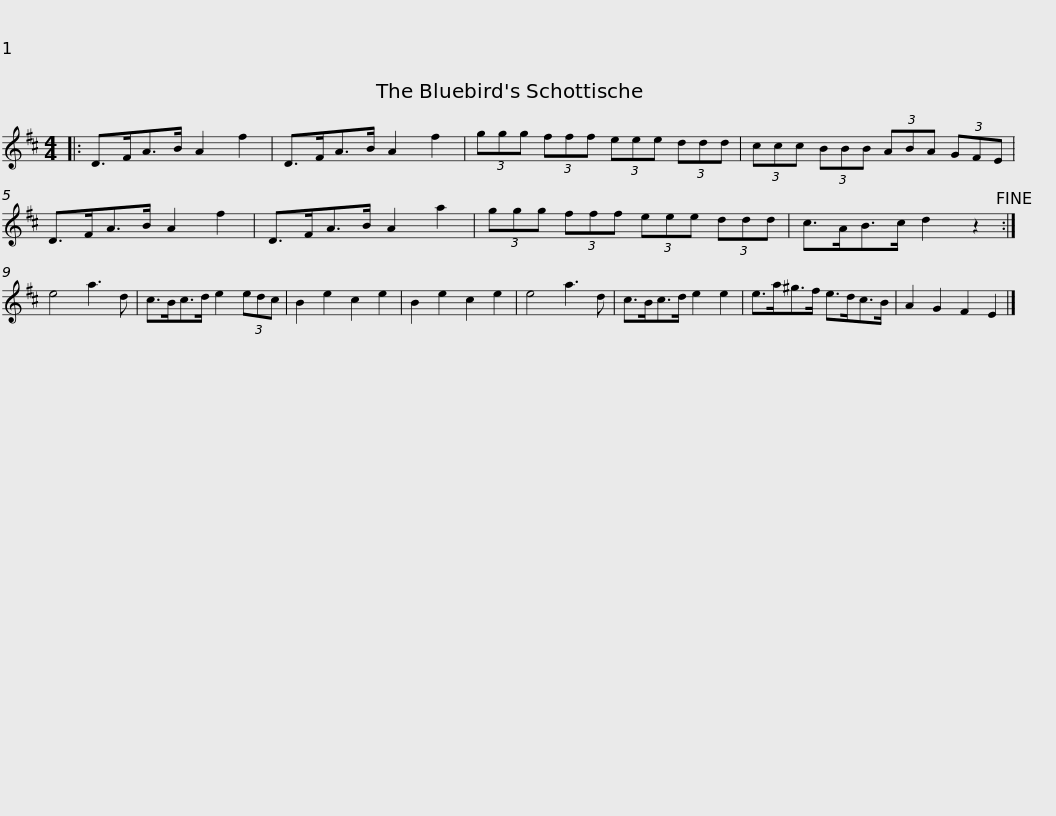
X:1
L:1/8
M:4/4
I:linebreak $
K:D
V:1 treble
V:1
|: D>FA>B A2 f2 | D>FA>B A2 f2 | (3ggg (3fff (3eee (3ddd | (3ccc (3BBB (3ABA (3GFE |$ D>FA>B A2 f2 | %5
 D>FA>B A2 a2 | (3ggg (3fff (3eee (3ddd | c>AB>c d2 z2!fine! :| e4 a3 d |$ c>Bc>d e2 (3edc | %10
 B2 e2 c2 e2 | B2 e2 c2 e2 | e4 a3 d | c>Bc>d e2 e2 | e>a^g>f e>dc>B | %15
 A2 G2 F2 E2 |] %16
